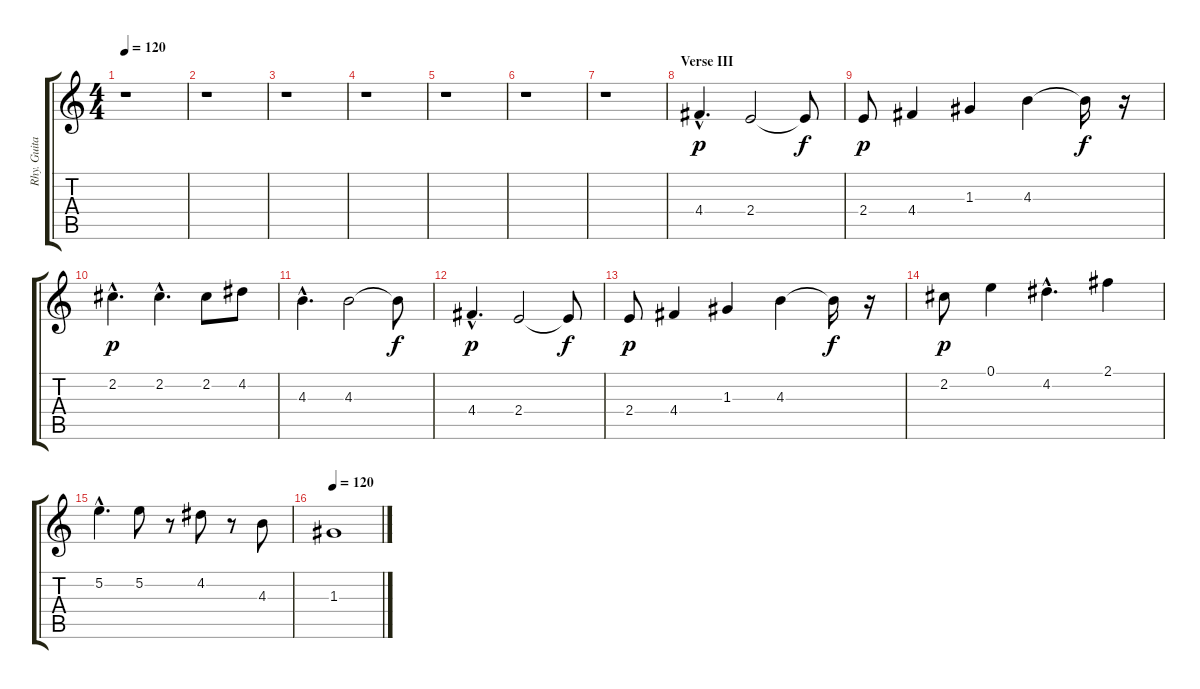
\track ("Rhy. Guitar" "Rhy. Guita") {instrument overdrivenguitar}
\staff {score tabs}
\tuning (E4 B3 G3 D3 A2 E2) {hide}
\ts (4 4)
\tempo 120
\clef g2
\ks c
r.1{dy p} |
r.1 |
r.1 |
r.1 |
r.1 |
r.1 |
r.1 |
\section ("" "Verse III")
4.4{hac}.4{d} 2.4.2 2.4{t}.8{dy f} |
2.4.8{dy p} 4.4.4 1.3.4 4.3.4 4.3{t}.16{dy f} r.16 |
2.2{hac}.4{d dy p} 2.2{hac}.4{d} 2.2.8 4.2.8 |
4.3{hac}.4{d} 4.3.2 4.3{t}.8{dy f} |
4.4{hac}.4{d dy p} 2.4.2 2.4{t}.8{dy f} |
2.4.8{dy p} 4.4.4 1.3.4 4.3.4 4.3{t}.16{dy f} r.16 |
2.2.8{dy p} 0.1.4 4.2{hac}.4{d} 2.1.4 |
5.2{hac}.4{d} 5.2.8 r.8 4.2.8 r.8 4.3.8 |
\tempo 120
1.3.1
